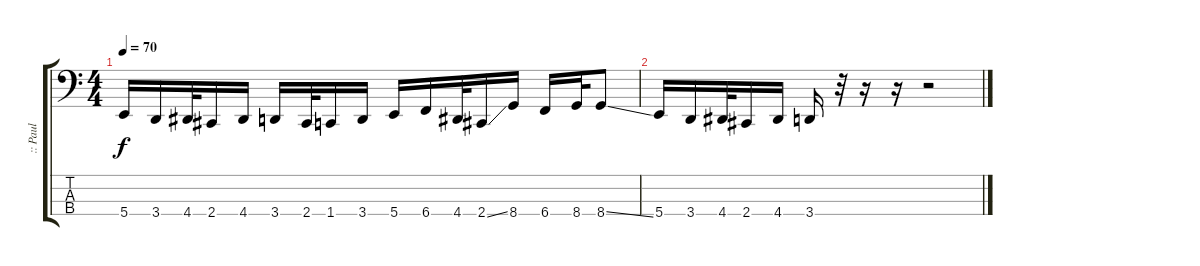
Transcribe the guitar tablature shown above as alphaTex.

\track ("   :: Paul Dedrick Gray #2 ::" "   :: Paul") {instrument electricbassfinger}
\staff {score tabs}
\tuning (E2 B1 Gb1 B0) {hide}
\ts (4 4)
\tempo 70
\clef f4
\ks c
5.4.16{dy f} 3.4.16 4.4.32 2.4.16 4.4.16 3.4.16 2.4.32 1.4.16 3.4.16 5.4.16 6.4.16 4.4.32 2.4{ss}.16 8.4.16 6.4.16 8.4.32 8.4{ss}.8 |
5.4.16 3.4.16 4.4.32 2.4.16 4.4.16 3.4.16 r.32 r.16 r.16 r.2
